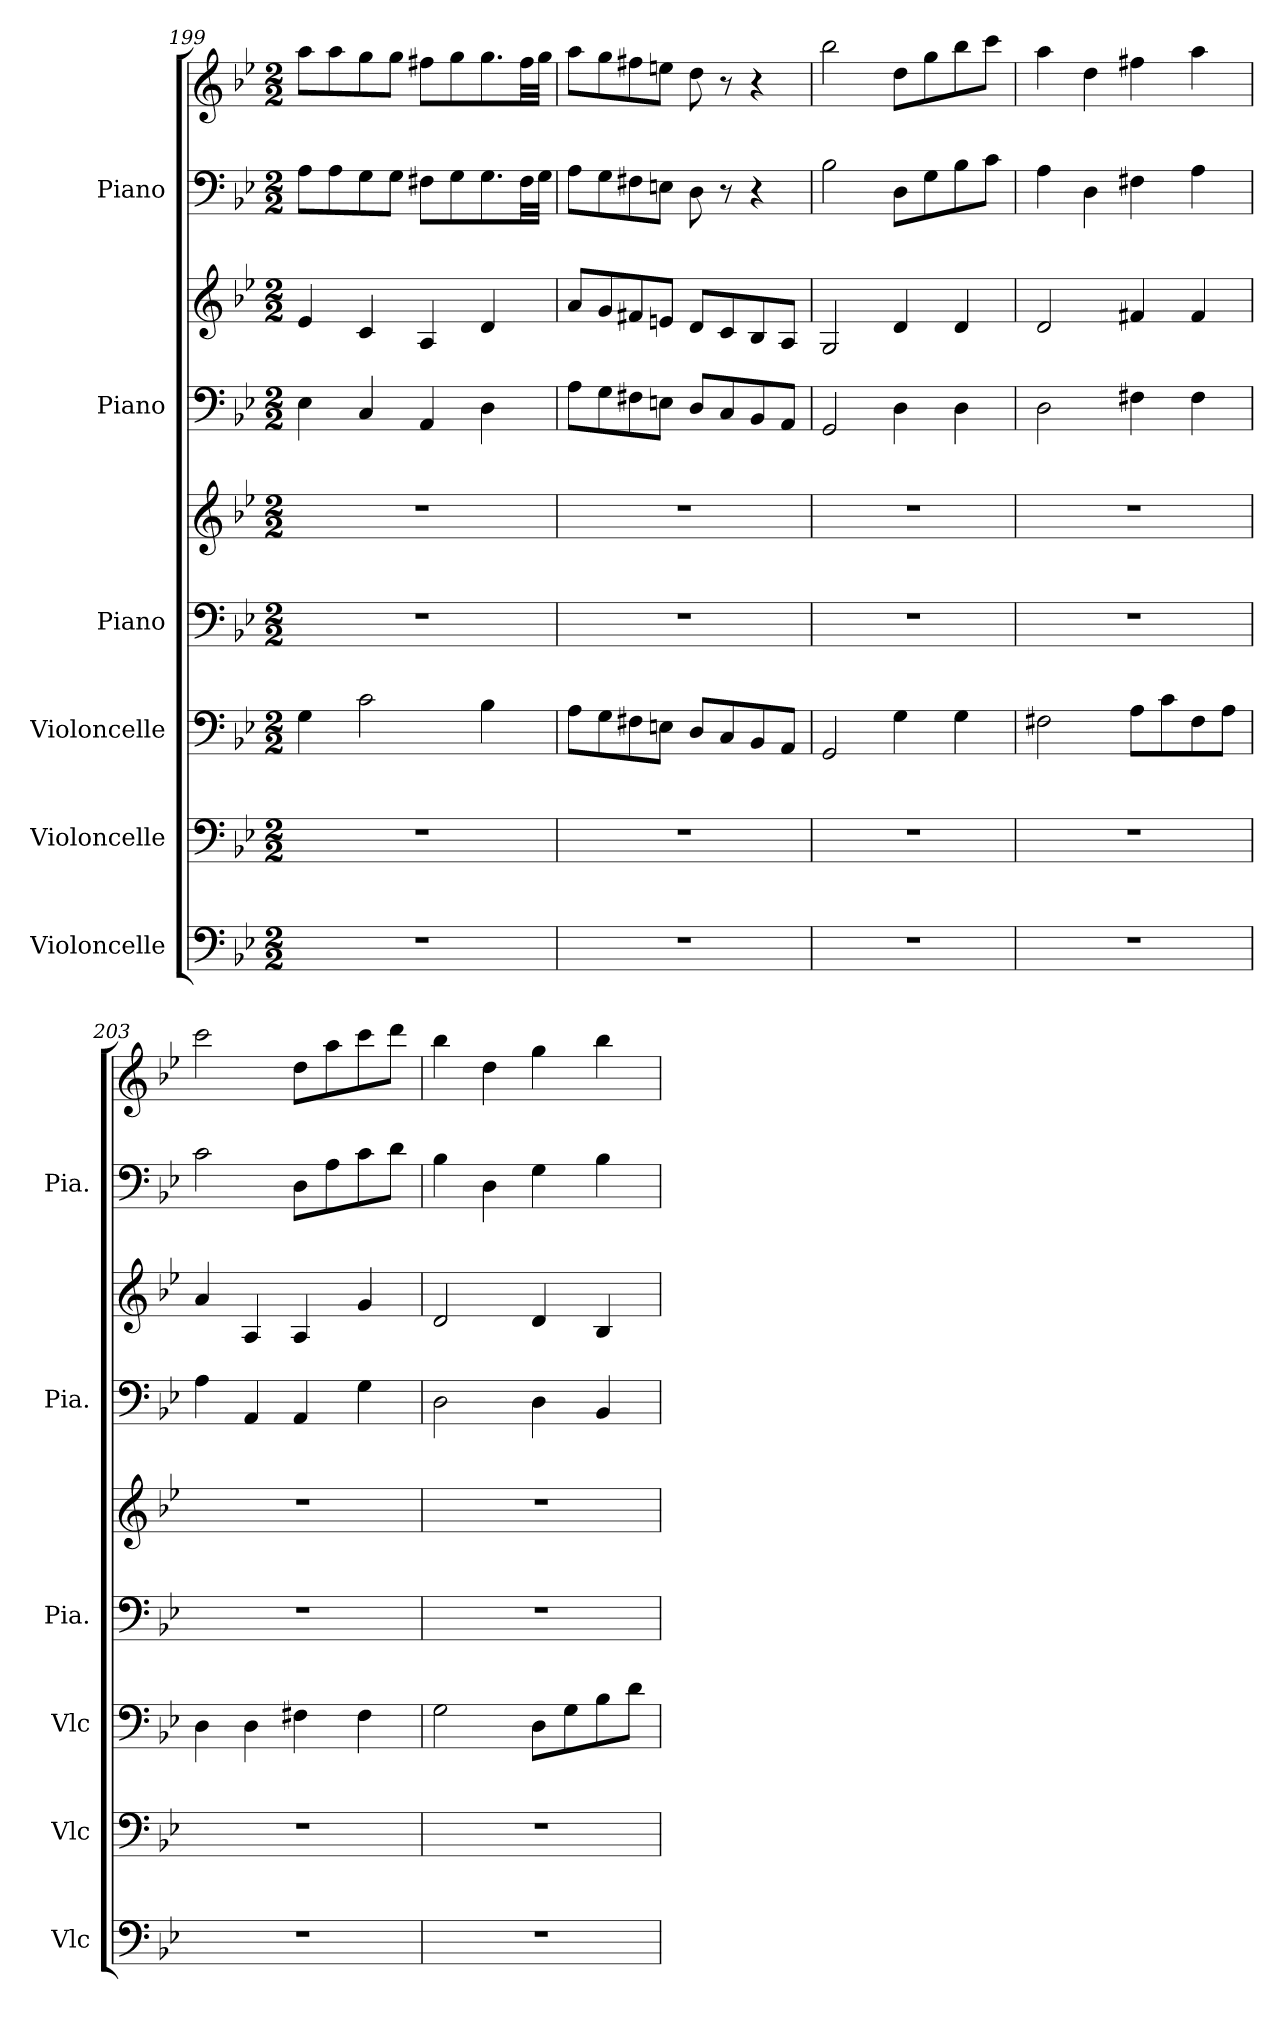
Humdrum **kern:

**kern	**kern	**kern	**kern	**kern	**kern	**kern	**kern	**kern
*part6	*part5	*part4	*part3	*part3	*part2	*part2	*part1	*part1
*staff9	*staff8	*staff7	*staff6	*staff5	*staff4	*staff3	*staff2	*staff1
*I"Violoncelle	*I"Violoncelle	*I"Violoncelle	*I"Piano	*	*I"Piano	*	*I"Piano	*
*I'Vlc	*I'Vlc	*I'Vlc	*I'Pia.	*	*I'Pia.	*	*I'Pia.	*
*clefF4	*clefF4	*clefF4	*clefF4	*clefG2	*clefF4	*clefG2	*clefF4	*clefG2
*k[b-e-]	*k[b-e-]	*k[b-e-]	*k[b-e-]	*k[b-e-]	*k[b-e-]	*k[b-e-]	*k[b-e-]	*k[b-e-]
*M2/2	*M2/2	*M2/2	*M2/2	*M2/2	*M2/2	*M2/2	*M2/2	*M2/2
=199	=199	=199	=199	=199	=199	=199	=199	=199
1r	1r	4G\	1r	1r	4E-\	4e-/	8A\L	8aa\L
.	.	.	.	.	.	.	8A\	8aa\
.	.	2c\	.	.	4C/	4c/	8G\	8gg\
.	.	.	.	.	.	.	8G\J	8gg\J
.	.	.	.	.	4AA/	4A/	8F#X\L	8ff#X\L
.	.	.	.	.	.	.	8G\	8gg\
.	.	4B-\	.	.	4D\	4d/	8.G\	8.gg\
.	.	.	.	.	.	.	32F#\LL	32ff#\LL
.	.	.	.	.	.	.	32G\JJJ	32gg\JJJ
=200	=200	=200	=200	=200	=200	=200	=200	=200
1r	1r	8A\L	1r	1r	8A\L	8a/L	8A\L	8aa\L
.	.	8G\	.	.	8G\	8g/	8G\	8gg\
.	.	8F#X\	.	.	8F#X\	8f#X/	8F#X\	8ff#X\
.	.	8En\J	.	.	8En\J	8en/J	8En\J	8een\J
.	.	8D/L	.	.	8D/L	8d/L	8D\	8dd\
.	.	8C/	.	.	8C/	8c/	8r	8r
.	.	8BB-/	.	.	8BB-/	8B-/	4r	4r
.	.	8AA/J	.	.	8AA/J	8A/J	.	.
=201	=201	=201	=201	=201	=201	=201	=201	=201
1r	1r	2GG/	1r	1r	2GG/	2G/	2B-\	2bb-\
.	.	4G\	.	.	4D\	4d/	8D\L	8dd\L
.	.	.	.	.	.	.	8G\	8gg\
.	.	4G\	.	.	4D\	4d/	8B-\	8bb-\
.	.	.	.	.	.	.	8c\J	8ccc\J
!!LO:PB:g=z
=202	=202	=202	=202	=202	=202	=202	=202	=202
1r	1r	2F#X\	1r	1r	2D\	2d/	4A\	4aa\
.	.	.	.	.	.	.	4D\	4dd\
.	.	8A\L	.	.	4F#X\	4f#X/	4F#X\	4ff#X\
.	.	8c\	.	.	.	.	.	.
.	.	8F#\	.	.	4F#\	4f#/	4A\	4aa\
.	.	8A\J	.	.	.	.	.	.
=203	=203	=203	=203	=203	=203	=203	=203	=203
1r	1r	4D\	1r	1r	4A\	4a/	2c\	2ccc\
.	.	4D\	.	.	4AA/	4A/	.	.
.	.	4F#X\	.	.	4AA/	4A/	8D\L	8dd\L
.	.	.	.	.	.	.	8A\	8aa\
.	.	4F#\	.	.	4G\	4g/	8c\	8ccc\
.	.	.	.	.	.	.	8d\J	8ddd\J
=204	=204	=204	=204	=204	=204	=204	=204	=204
1r	1r	2G\	1r	1r	2D\	2d/	4B-\	4bb-\
.	.	.	.	.	.	.	4D\	4dd\
.	.	8D\L	.	.	4D\	4d/	4G\	4gg\
.	.	8G\	.	.	.	.	.	.
.	.	8B-\	.	.	4BB-/	4B-/	4B-\	4bb-\
.	.	8d\J	.	.	.	.	.	.
=	=	=	=	=	=	=	=	=
*-	*-	*-	*-	*-	*-	*-	*-	*-
